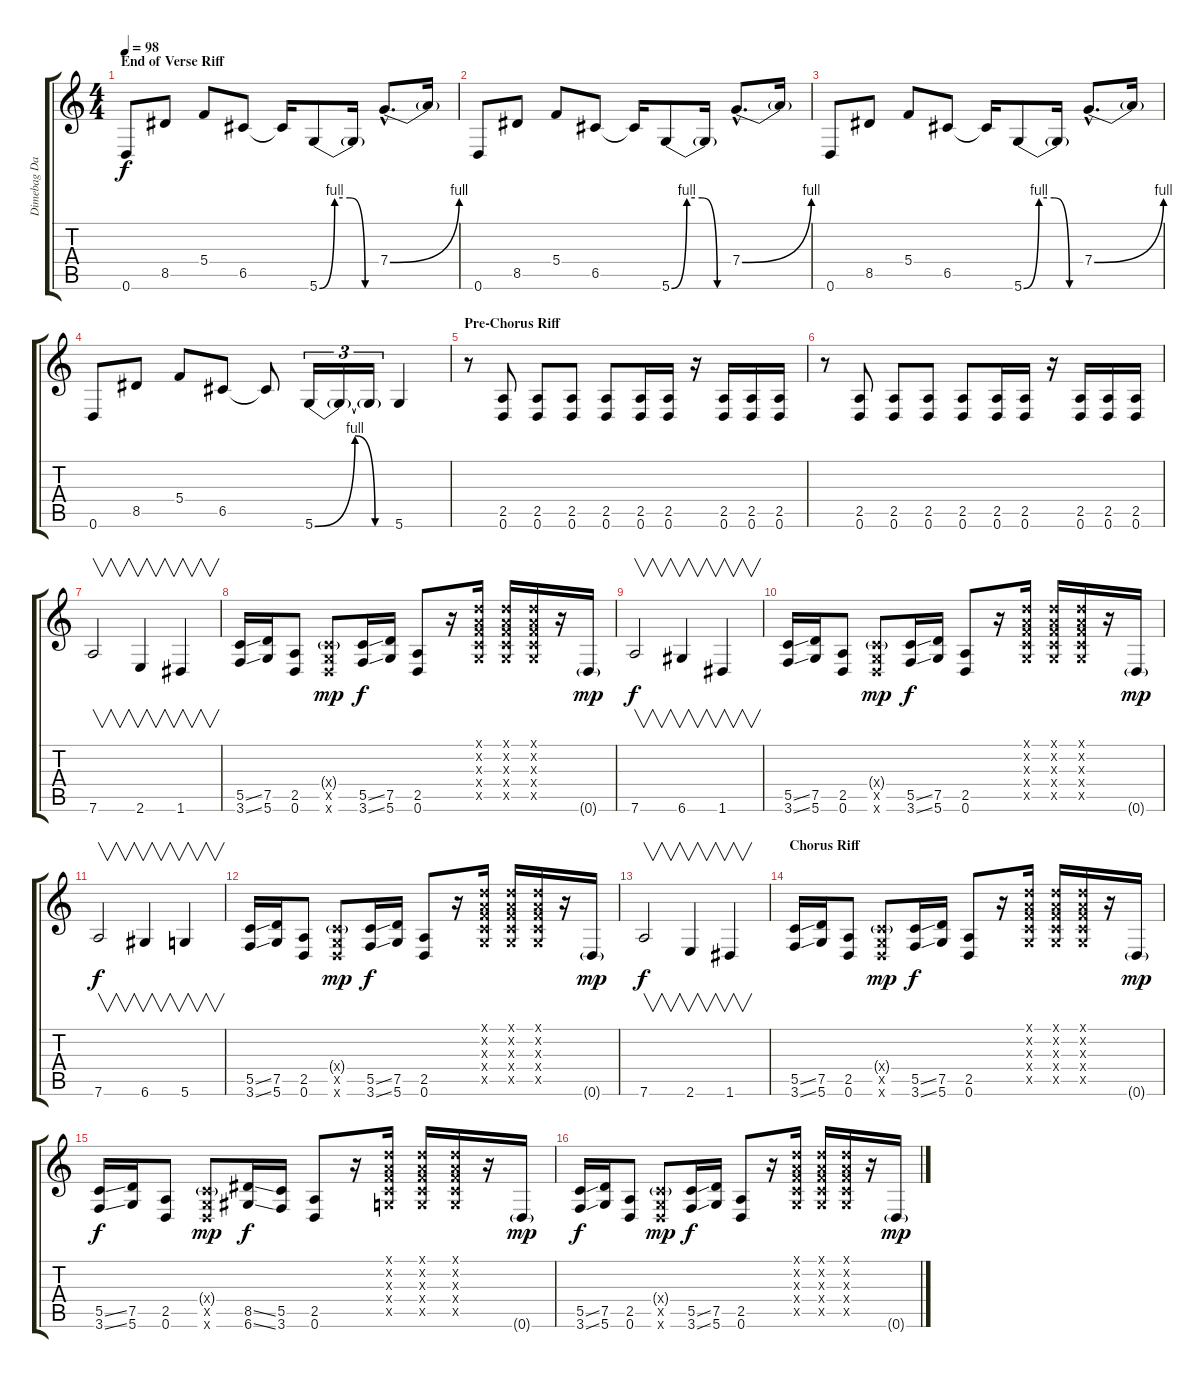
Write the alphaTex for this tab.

\track ("Dimebag Darrell" "Dimebag Da") {instrument overdrivenguitar}
\staff {score tabs}
\tuning (D4 A3 F3 C3 G2 D2) {hide}
\ts (4 4)
\section ("" "End of Verse Riff")
\tempo 98
\clef g2
\ks c
0.6.8{dy f} 8.5.8 5.4.8 6.5.8 6.5{t}.16 5.6{be (custom 0 0 15 4 30 4 45 0 60 0)}.8 5.6{t}.16 7.4{be (bend 0 0 60 4) hac}.8{d} 7.4{t}.16 |
0.6.8 8.5.8 5.4.8 6.5.8 6.5{t}.16 5.6{be (custom 0 0 15 4 30 4 45 0 60 0)}.8 5.6{t}.16 7.4{be (bend 0 0 60 4) hac}.8{d} 7.4{t}.16 |
0.6.8 8.5.8 5.4.8 6.5.8 6.5{t}.16 5.6{be (custom 0 0 15 4 30 4 45 0 60 0)}.8 5.6{t}.16 7.4{be (bend 0 0 60 4) hac}.8{d} 7.4{t}.16 |
0.6.8 8.5.8 5.4.8 6.5.8 6.5{t}.8 5.6{be (custom 0 0 30 4 45 0 60 0)}.16{tu (3 2)} 5.6{t}.16{tu (3 2)} 5.6{t}.16{tu (3 2)} 5.6.4 |
\section ("" "Pre-Chorus Riff")
r.8 (2.5 0.6).8{instrument electricguitarmuted} (2.5 0.6).8 (2.5 0.6).8 (2.5 0.6).8 (2.5 0.6).16 (2.5 0.6).16 r.16 (2.5 0.6).16 (2.5 0.6).16 (2.5 0.6).16 |
r.8 (2.5 0.6).8 (2.5 0.6).8 (2.5 0.6).8 (2.5 0.6).8 (2.5 0.6).16 (2.5 0.6).16 r.16 (2.5 0.6).16 (2.5 0.6).16 (2.5 0.6).16 |
7.6.2{v instrument overdrivenguitar} 2.6.4{v} 1.6.4{v} |
(5.5{ss} 3.6{ss}).16 (7.5 5.6).16 (2.5 0.6).8 (0.4{g x} 0.5{x} 0.6{x}).8{dy mp} (5.5{ss} 3.6{ss}).16{dy f} (7.5 5.6).16 (2.5 0.6).8 r.16 (0.1{x} 0.2{x} 0.3{x} 0.4{x} 0.5{x}).16 (0.1{x} 0.2{x} 0.3{x} 0.4{x} 0.5{x}).16 (0.1{x} 0.2{x} 0.3{x} 0.4{x} 0.5{x}).16 r.16 0.6{g}.16{dy mp} |
7.6.2{v dy f} 6.6.4{v} 1.6.4{v} |
(5.5{ss} 3.6{ss}).16 (7.5 5.6).16 (2.5 0.6).8 (0.4{g x} 0.5{x} 0.6{x}).8{dy mp} (5.5{ss} 3.6{ss}).16{dy f} (7.5 5.6).16 (2.5 0.6).8 r.16 (0.1{x} 0.2{x} 0.3{x} 0.4{x} 0.5{x}).16 (0.1{x} 0.2{x} 0.3{x} 0.4{x} 0.5{x}).16 (0.1{x} 0.2{x} 0.3{x} 0.4{x} 0.5{x}).16 r.16 0.6{g}.16{dy mp} |
7.6.2{v dy f} 6.6.4{v} 5.6.4{v} |
(5.5{ss} 3.6{ss}).16 (7.5 5.6).16 (2.5 0.6).8 (0.4{g x} 0.5{x} 0.6{x}).8{dy mp} (5.5{ss} 3.6{ss}).16{dy f} (7.5 5.6).16 (2.5 0.6).8 r.16 (0.1{x} 0.2{x} 0.3{x} 0.4{x} 0.5{x}).16 (0.1{x} 0.2{x} 0.3{x} 0.4{x} 0.5{x}).16 (0.1{x} 0.2{x} 0.3{x} 0.4{x} 0.5{x}).16 r.16 0.6{g}.16{dy mp} |
7.6.2{v dy f} 2.6.4{v} 1.6.4{v} |
\section ("" "Chorus Riff")
(5.5{ss} 3.6{ss}).16 (7.5 5.6).16 (2.5 0.6).8 (0.4{g x} 0.5{x} 0.6{x}).8{dy mp} (5.5{ss} 3.6{ss}).16{dy f} (7.5 5.6).16 (2.5 0.6).8 r.16 (0.1{x} 0.2{x} 0.3{x} 0.4{x} 0.5{x}).16 (0.1{x} 0.2{x} 0.3{x} 0.4{x} 0.5{x}).16 (0.1{x} 0.2{x} 0.3{x} 0.4{x} 0.5{x}).16 r.16 0.6{g}.16{dy mp} |
(5.5{ss} 3.6{ss}).16{dy f} (7.5 5.6).16 (2.5 0.6).8 (0.4{g x} 0.5{x} 0.6{x}).8{dy mp} (8.5{ss} 6.6{ss}).16{dy f} (5.5 3.6).16 (2.5 0.6).8 r.16 (0.1{x} 0.2{x} 0.3{x} 0.4{x} 0.5{x}).16 (0.1{x} 0.2{x} 0.3{x} 0.4{x} 0.5{x}).16 (0.1{x} 0.2{x} 0.3{x} 0.4{x} 0.5{x}).16 r.16 0.6{g}.16{dy mp} |
(5.5{ss} 3.6{ss}).16{dy f} (7.5 5.6).16 (2.5 0.6).8 (0.4{g x} 0.5{x} 0.6{x}).8{dy mp} (5.5{ss} 3.6{ss}).16{dy f} (7.5 5.6).16 (2.5 0.6).8 r.16 (0.1{x} 0.2{x} 0.3{x} 0.4{x} 0.5{x}).16 (0.1{x} 0.2{x} 0.3{x} 0.4{x} 0.5{x}).16 (0.1{x} 0.2{x} 0.3{x} 0.4{x} 0.5{x}).16 r.16 0.6{g}.16{dy mp}
